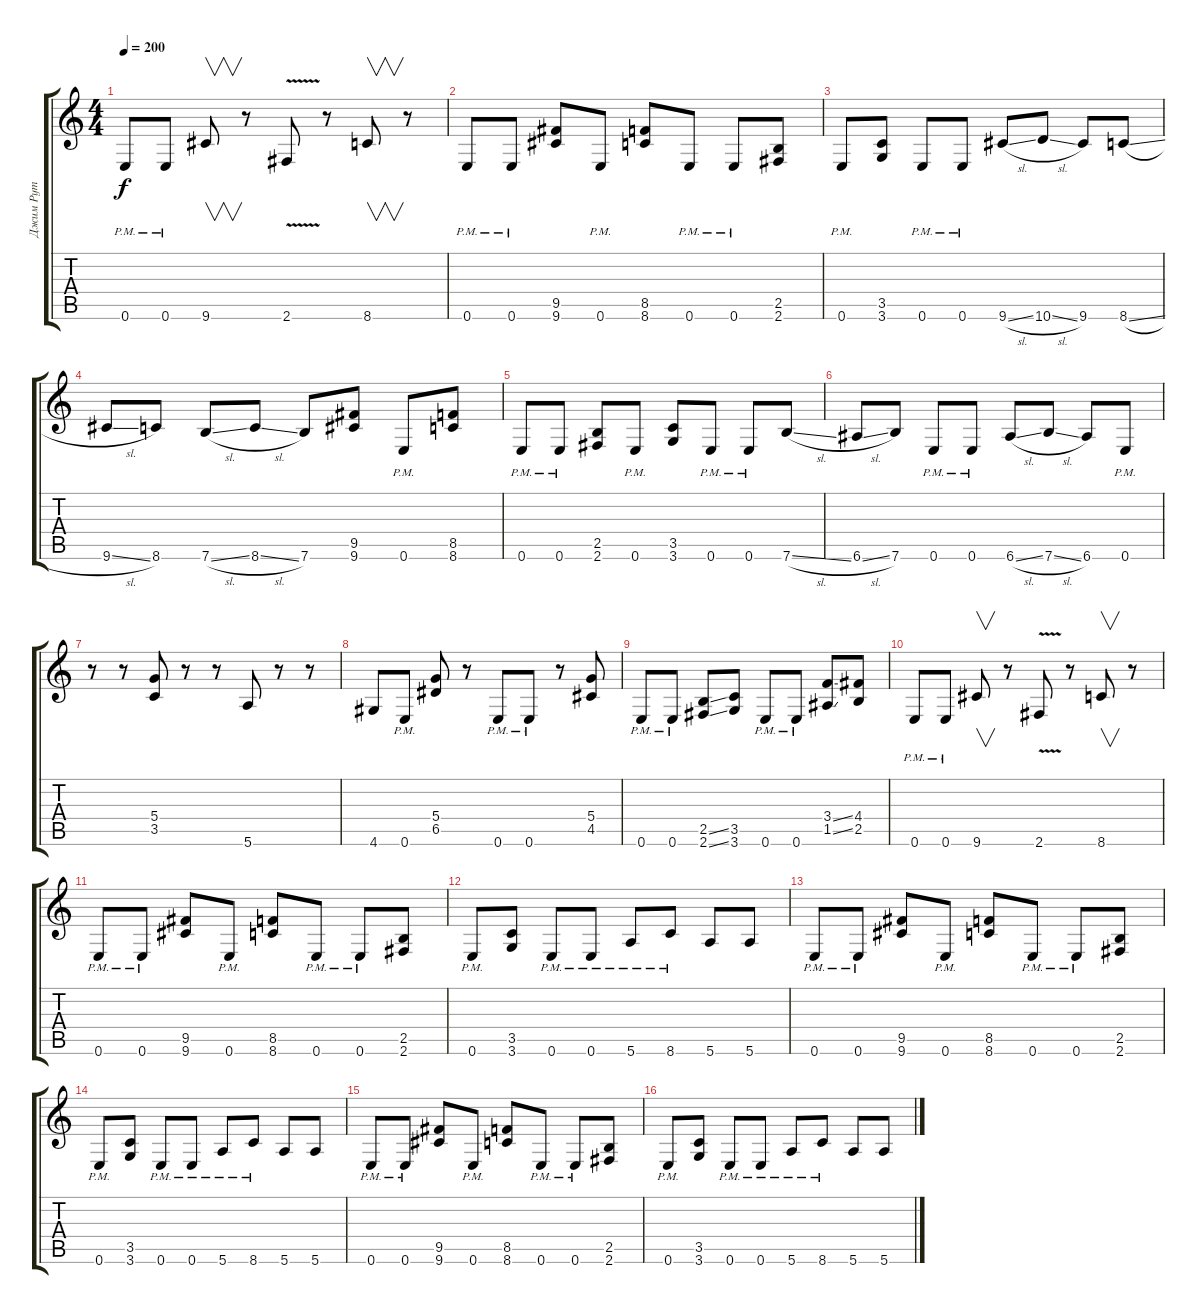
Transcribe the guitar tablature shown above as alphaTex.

\track ("Джим Рут" "Джим Рут") {instrument distortionguitar}
\staff {score tabs}
\tuning (E4 B3 G3 D3 A2 E2) {hide}
\ts (4 4)
\tempo 200
\clef g2
\ks c
0.6{pm}.8{dy f} 0.6{pm}.8 9.6.8{v} r.8 2.6{v}.8 r.8 8.6.8{v} r.8 |
0.6{pm}.8 0.6{pm}.8 (9.5 9.6).8 0.6{pm}.8 (8.5 8.6).8 0.6{pm}.8 0.6{pm}.8 (2.5 2.6).8 |
0.6{pm}.8 (3.5 3.6).8 0.6{pm}.8 0.6{pm}.8 9.6{sl}.8 10.6{sl}.8 9.6.8 8.6{sl}.8 |
9.6{sl}.8 8.6.8 7.6{sl}.8 8.6{sl}.8 7.6.8 (9.5 9.6).8 0.6{pm}.8 (8.5 8.6).8 |
0.6{pm}.8 0.6{pm}.8 (2.5 2.6).8 0.6{pm}.8 (3.5 3.6).8 0.6{pm}.8 0.6{pm}.8 7.6{sl}.8 |
6.6{sl}.8 7.6.8 0.6{pm}.8 0.6{pm}.8 6.6{sl}.8 7.6{sl}.8 6.6.8 0.6{pm}.8 |
r.8 r.8 (5.4 3.5).8 r.8 r.8 5.6.8 r.8 r.8 |
4.6.8 0.6{pm}.8 (5.4 6.5).8 r.8 0.6{pm}.8 0.6{pm}.8 r.8 (5.4 4.5).8 |
0.6{pm}.8 0.6{pm}.8 (2.5{ss} 2.6{ss}).8 (3.5 3.6).8 0.6{pm}.8 0.6{pm}.8 (3.4{ss} 1.5{ss}).8 (4.4 2.5).8 |
0.6{pm}.8 0.6{pm}.8 9.6.8{v} r.8 2.6{v}.8 r.8 8.6.8{v} r.8 |
0.6{pm}.8 0.6{pm}.8 (9.5 9.6).8 0.6{pm}.8 (8.5 8.6).8 0.6{pm}.8 0.6{pm}.8 (2.5 2.6).8 |
0.6{pm}.8 (3.5 3.6).8 0.6{pm}.8 0.6{pm}.8 5.6{pm}.8 8.6{pm}.8 5.6.8 5.6.8 |
0.6{pm}.8 0.6{pm}.8 (9.5 9.6).8 0.6{pm}.8 (8.5 8.6).8 0.6{pm}.8 0.6{pm}.8 (2.5 2.6).8 |
0.6{pm}.8 (3.5 3.6).8 0.6{pm}.8 0.6{pm}.8 5.6{pm}.8 8.6{pm}.8 5.6.8 5.6.8 |
0.6{pm}.8 0.6{pm}.8 (9.5 9.6).8 0.6{pm}.8 (8.5 8.6).8 0.6{pm}.8 0.6{pm}.8 (2.5 2.6).8 |
0.6{pm}.8 (3.5 3.6).8 0.6{pm}.8 0.6{pm}.8 5.6{pm}.8 8.6{pm}.8 5.6.8 5.6.8
